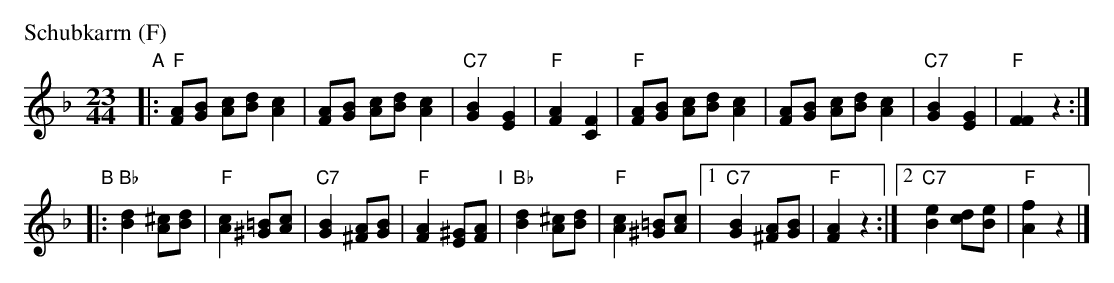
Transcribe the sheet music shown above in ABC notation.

X:1
P: Schubkarrn (F)
M: 23/44
L: 1/8
K: F
"A"\
|: "F"[AF][BG] [cA][dB] [c2A2] | [AF][BG] [cA][dB] [c2A2] \
| "C7"[B2G2] [G2E2] | "F"[A2F2] [F2C2] \
|  "F"[AF][BG] [cA][dB] [c2A2] | [AF][BG] [cA][dB] [c2A2] \
| "C7"[B2G2] [G2E2] |  "F"[F2F2] z2 :|
"B"\
|:"Bb"[d2B2] [^cA][dB] | "F"[c2A2] [=B^G][cA] \
| "C7"[B2G2] [A^F][BG] | "F"[A2F2] [^GE][AF] \
"I"\
| "Bb"[d2B2] [^cA][dB] | "F"[c2A2] [=B^G][cA] \
|1 "C7"[B2G2] [A^F][BG] | "F"[A2F2] z2 \
:|2  "C7"[e2B2] [dc][eB] | "F"[f2A2] z2 |]
